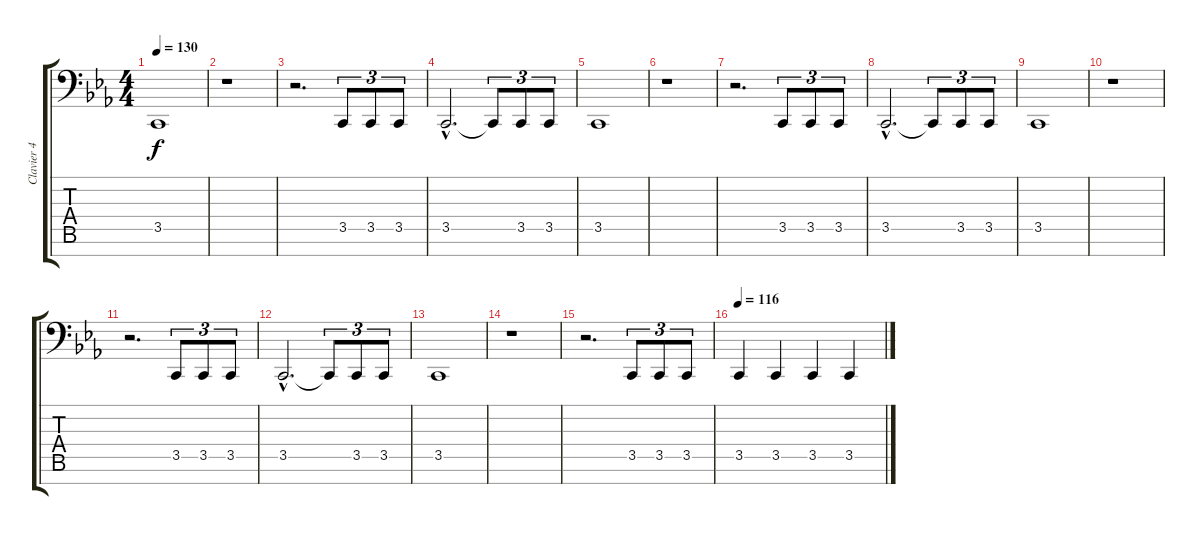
\track ("Clavier 4" "Clavier 4") {instrument timpani}
\staff {score tabs}
\tuning (E3 B2 G2 D2 A1 E1 B0) {hide}
\ts (4 4)
\tempo 130
\clef f4
\ks eb
3.5.1{dy f instrument timpani} |
r.1 |
r.2{d} 3.5.8{tu (3 2)} 3.5.8{tu (3 2)} 3.5.8{tu (3 2)} |
3.5{hac}.2{d} 3.5{t}.8{tu (3 2)} 3.5.8{tu (3 2)} 3.5.8{tu (3 2)} |
3.5.1 |
r.1 |
r.2{d} 3.5.8{tu (3 2)} 3.5.8{tu (3 2)} 3.5.8{tu (3 2)} |
3.5{hac}.2{d} 3.5{t}.8{tu (3 2)} 3.5.8{tu (3 2)} 3.5.8{tu (3 2)} |
3.5.1 |
r.1 |
r.2{d} 3.5.8{tu (3 2)} 3.5.8{tu (3 2)} 3.5.8{tu (3 2)} |
3.5{hac}.2{d} 3.5{t}.8{tu (3 2)} 3.5.8{tu (3 2)} 3.5.8{tu (3 2)} |
3.5.1 |
r.1 |
r.2{d} 3.5.8{tu (3 2)} 3.5.8{tu (3 2)} 3.5.8{tu (3 2)} |
\tempo 116
3.5.4 3.5.4 3.5.4 3.5.4
